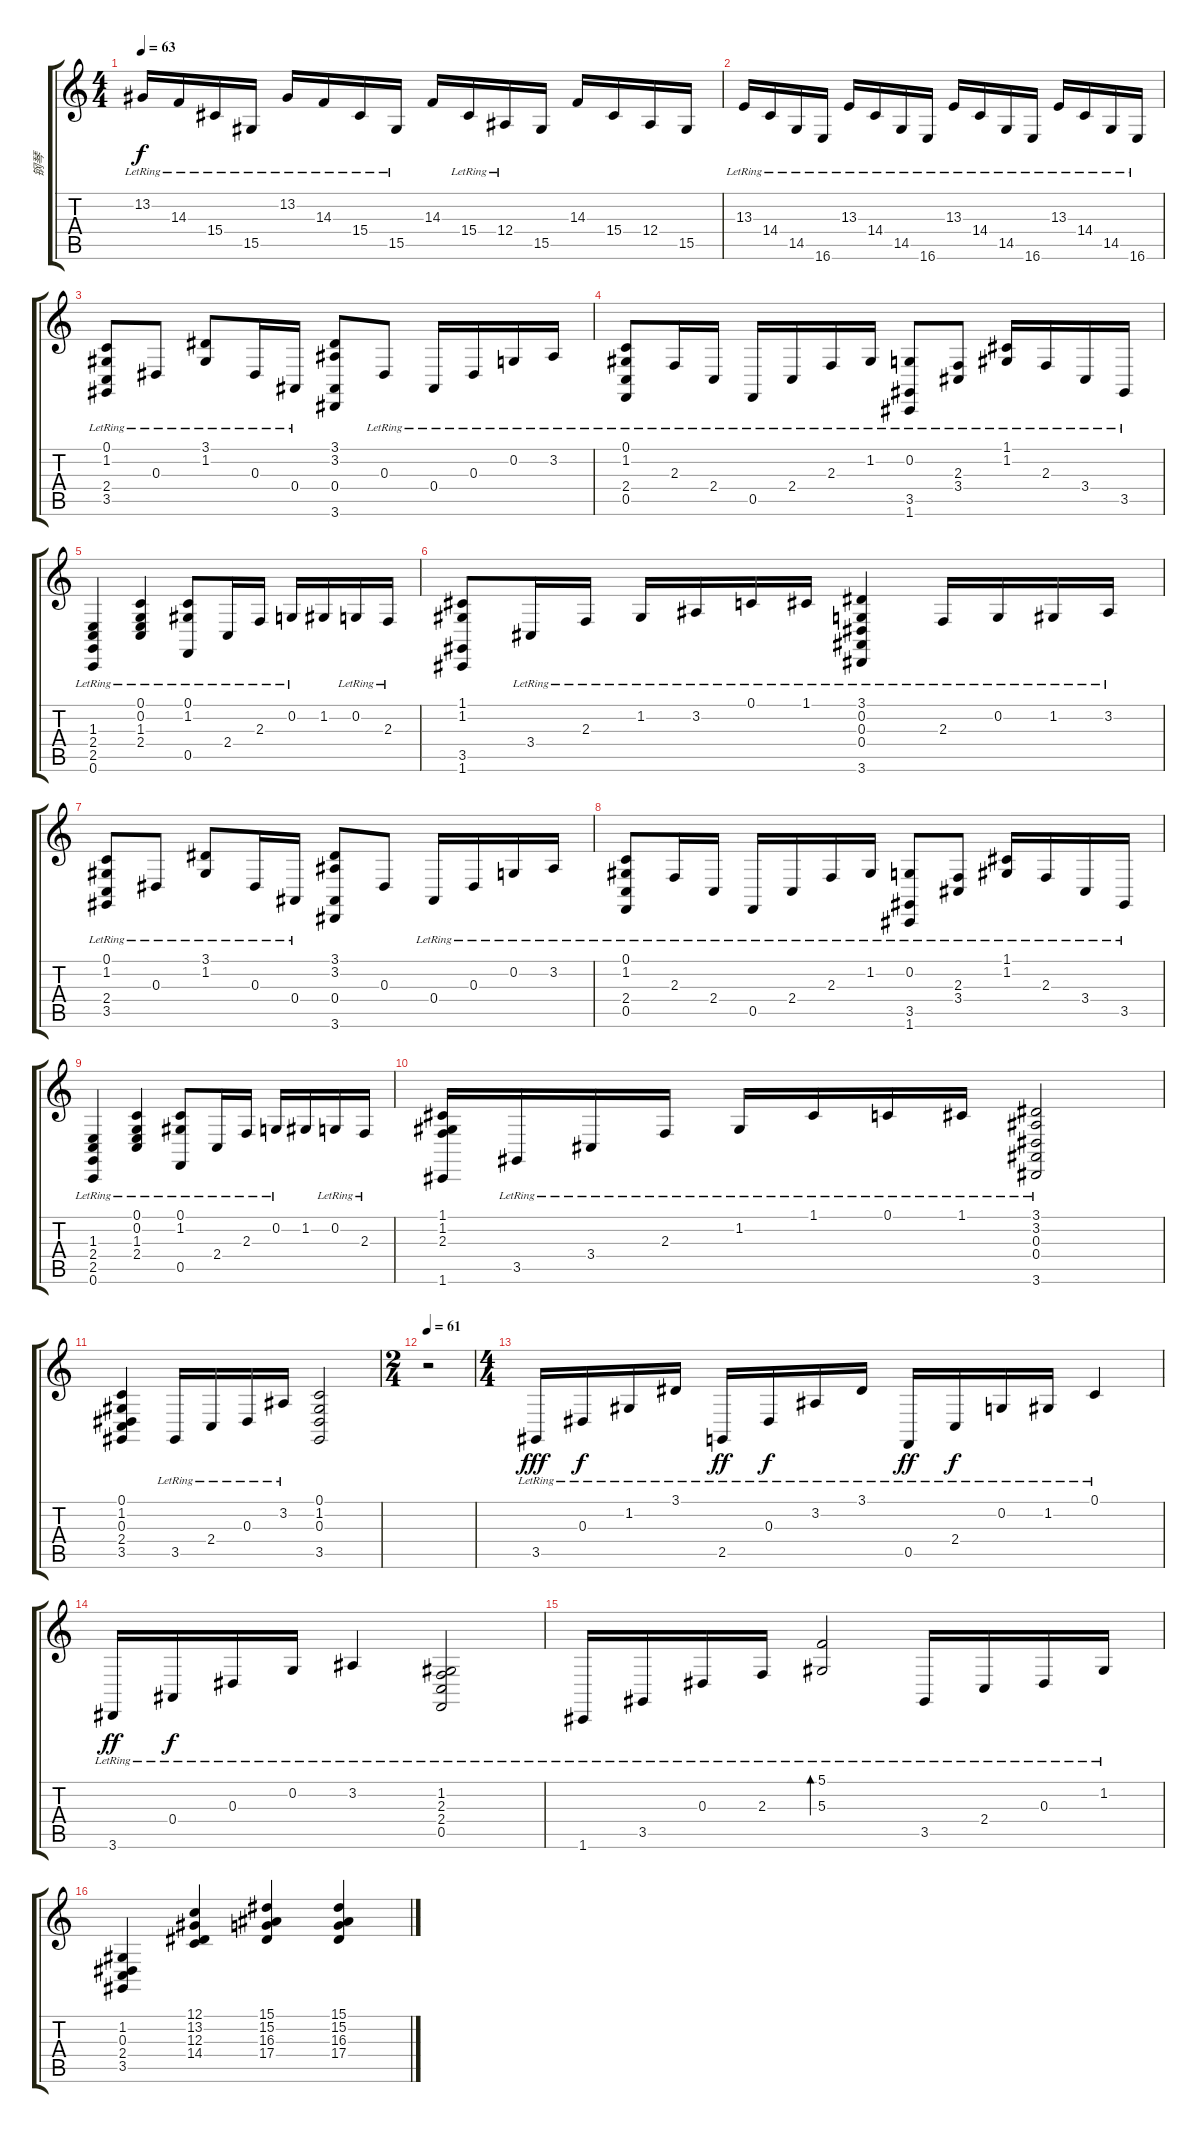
\track ("钢琴" "钢琴") {instrument electricgrandpiano}
\staff {score tabs}
\tuning (C4 G3 Eb3 Bb2 F2 C2) {hide}
\ts (4 4)
\tempo 63
\clef g2
\ks c
13.2{lr}.16{dy f} 14.3{lr}.16 15.4{lr}.16 15.5{lr}.16 13.2{lr}.16 14.3{lr}.16 15.4{lr}.16 15.5{lr}.16 14.3.16 15.4{lr}.16 12.4{lr}.16 15.5.16 14.3.16 15.4.16 12.4.16 15.5.16 |
13.3{lr}.16 14.4{lr}.16 14.5{lr}.16 16.6{lr}.16 13.3{lr}.16 14.4{lr}.16 14.5{lr}.16 16.6{lr}.16 13.3{lr}.16 14.4{lr}.16 14.5{lr}.16 16.6{lr}.16 13.3{lr}.16 14.4{lr}.16 14.5{lr}.16 16.6{lr}.16 |
(0.1{lr} 1.2{lr} 2.4{lr} 3.5{lr}).8 0.3{lr}.8 (3.1{lr} 1.2{lr}).8 0.3{lr}.16 0.4{lr}.16 (3.1 3.2 0.4 3.6).8 0.3{lr}.8 0.4{lr}.16 0.3{lr}.16 0.2{lr}.16 3.2{lr}.16 |
(0.1{lr} 1.2{lr} 2.4{lr} 0.5{lr}).8 2.3{lr}.16 2.4{lr}.16 0.5{lr}.16 2.4{lr}.16 2.3{lr}.16 1.2{lr}.16 (0.2{lr} 3.5{lr} 1.6{lr}).8 (2.3{lr} 3.4{lr}).8 (1.1{lr} 1.2{lr}).16 2.3{lr}.16 3.4{lr}.16 3.5{lr}.16 |
(1.3{lr} 2.4{lr} 2.5{lr} 0.6{lr}).4 (0.1{lr} 0.2{lr} 1.3{lr} 2.4{lr}).4 (0.1{lr} 1.2{lr} 0.5{lr}).8 2.4{lr}.16 2.3{lr}.16 0.2{lr}.16 1.2.16 0.2{lr}.16 2.3{lr}.16 |
(1.1 1.2 3.5 1.6).8 3.4{lr}.16 2.3{lr}.16 1.2{lr}.16 3.2{lr}.16 0.1{lr}.16 1.1{lr}.16 (3.1{lr} 0.2{lr} 0.3{lr} 0.4{lr} 3.6{lr}).4 2.3{lr}.16 0.2{lr}.16 1.2{lr}.16 3.2{lr}.16 |
(0.1{lr} 1.2{lr} 2.4{lr} 3.5{lr}).8 0.3{lr}.8 (3.1{lr} 1.2{lr}).8 0.3{lr}.16 0.4{lr}.16 (3.1 3.2 0.4 3.6).8 0.3.8 0.4{lr}.16 0.3{lr}.16 0.2{lr}.16 3.2{lr}.16 |
(0.1{lr} 1.2{lr} 2.4{lr} 0.5{lr}).8 2.3{lr}.16 2.4{lr}.16 0.5{lr}.16 2.4{lr}.16 2.3{lr}.16 1.2{lr}.16 (0.2{lr} 3.5{lr} 1.6{lr}).8 (2.3{lr} 3.4{lr}).8 (1.1{lr} 1.2{lr}).16 2.3{lr}.16 3.4{lr}.16 3.5{lr}.16 |
(1.3{lr} 2.4{lr} 2.5{lr} 0.6{lr}).4 (0.1{lr} 0.2{lr} 1.3{lr} 2.4{lr}).4 (0.1{lr} 1.2{lr} 0.5{lr}).8 2.4{lr}.16 2.3{lr}.16 0.2{lr}.16 1.2.16 0.2{lr}.16 2.3{lr}.16 |
(1.1 1.2 2.3 1.6).16 3.5{lr}.16 3.4{lr}.16 2.3{lr}.16 1.2{lr}.16 1.1{lr}.16 0.1{lr}.16 1.1{lr}.16 (3.1{lr} 3.2{lr} 0.3{lr} 0.4{lr} 3.6{lr}).2 |
(0.1 1.2 0.3 2.4 3.5).4 3.5{lr}.16 2.4{lr}.16 0.3{lr}.16 3.2{lr}.16 (0.1 1.2 0.3 3.5).2 |
\ts (2 4)
\tempo 61
r.2 |
\ts (4 4)
3.5{lr}.16{dy fff} 0.3{lr}.16{dy f} 1.2{lr}.16 3.1{lr}.16 2.5{lr}.16{dy ff} 0.3{lr}.16{dy f} 3.2{lr}.16 3.1{lr}.16 0.5{lr}.16{dy ff} 2.4{lr}.16{dy f} 0.2{lr}.16 1.2{lr}.16 0.1{lr}.4 |
3.6{lr}.16{dy ff} 0.4{lr}.16{dy f} 0.3{lr}.16 0.2{lr}.16 3.2{lr}.4 (1.2{lr} 2.3{lr} 2.4{lr} 0.5{lr}).2 |
1.6{lr}.16 3.5{lr}.16 0.3{lr}.16 2.3{lr}.16 (5.1{lr} 5.3).2{bd 60} 3.5{lr}.16 2.4{lr}.16 0.3{lr}.16 1.2{lr}.16 |
(1.2 0.3 2.4 3.5).4 (12.1 13.2 12.3 14.4).4 (15.1 15.2 16.3 17.4).4 (15.1 15.2 16.3 17.4).4
